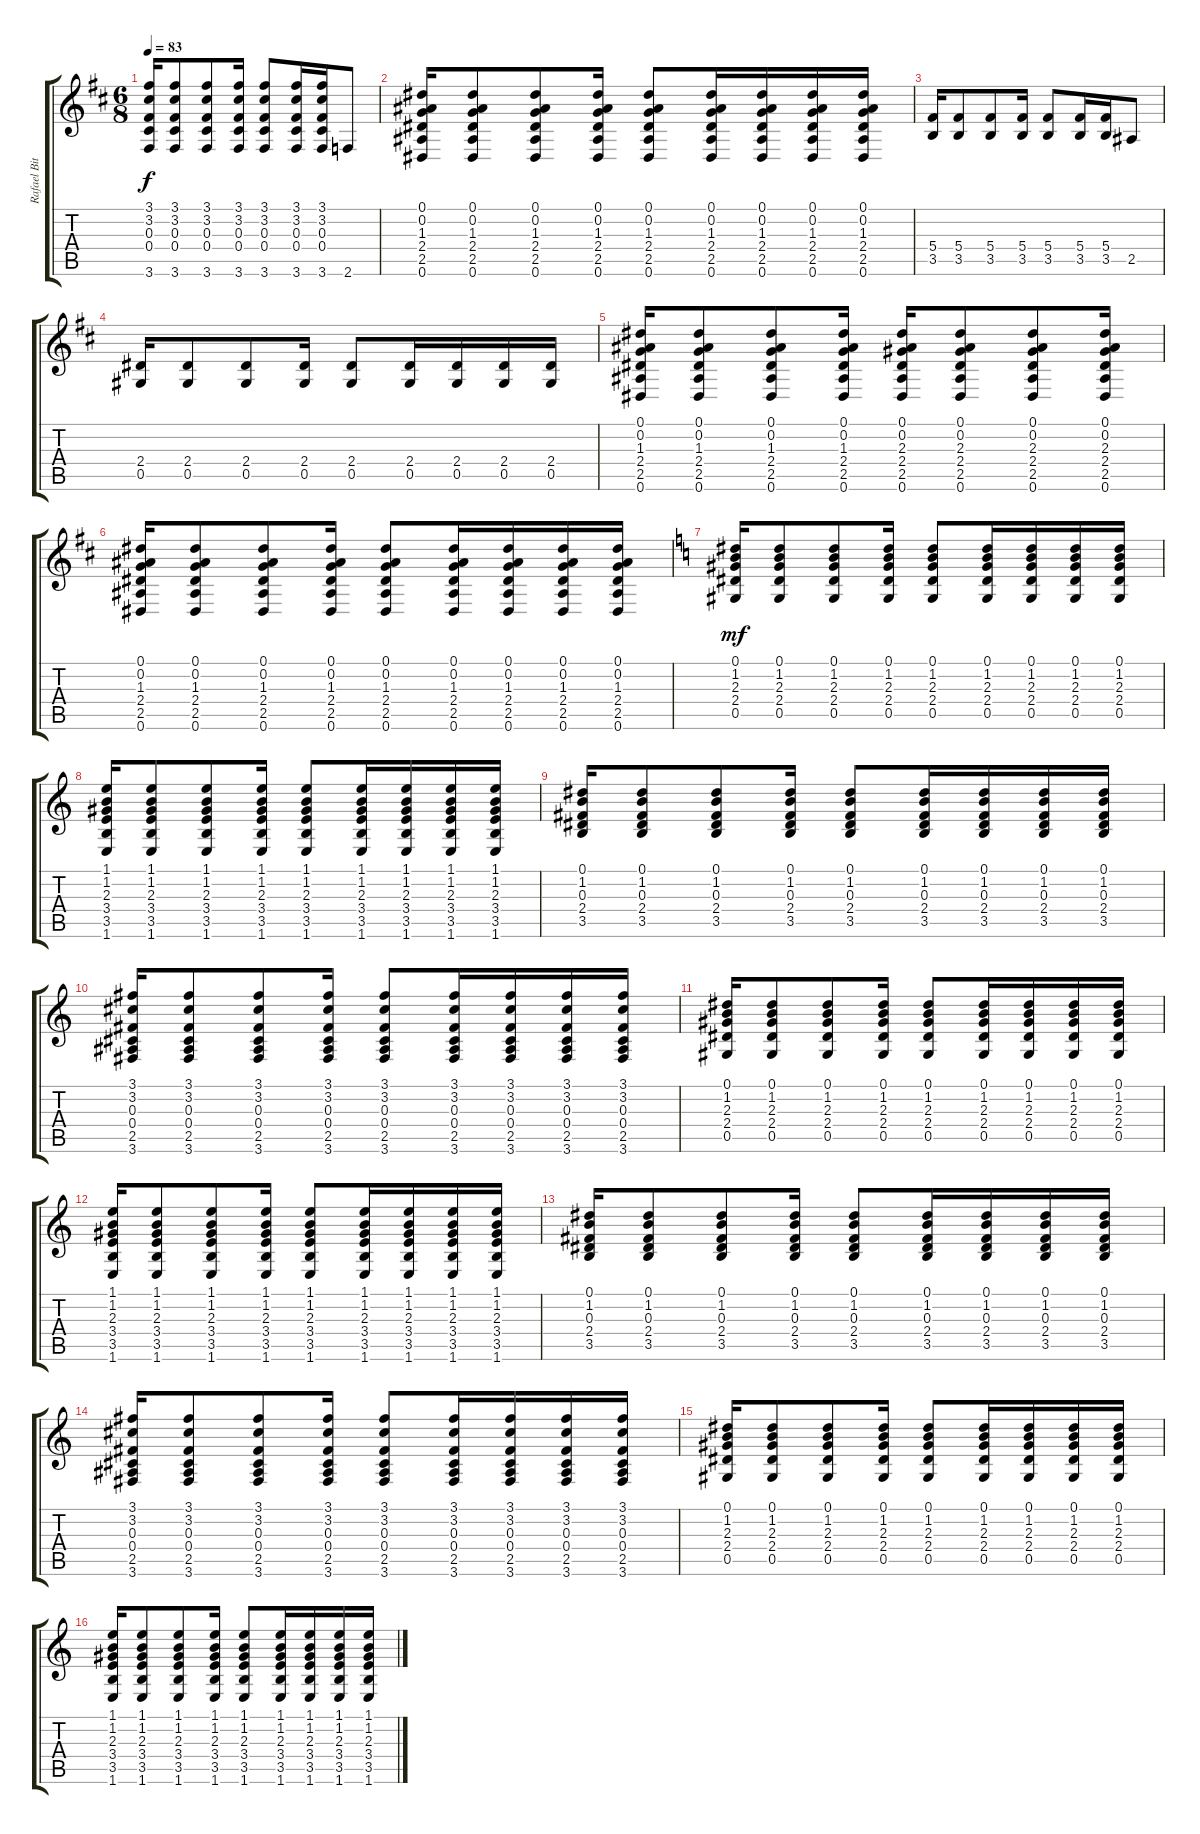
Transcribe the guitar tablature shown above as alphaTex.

\track ("Rafael Bittencourt" "Rafael Bit") {instrument distortionguitar}
\staff {score tabs}
\tuning (Eb4 Bb3 Gb3 Db3 Ab2 Eb2) {hide}
\ts (6 8)
\tempo 83
\clef g2
\ks d
(3.1 3.2 0.3 0.4 3.6).16{dy f} (3.1 3.2 0.3 0.4 3.6).8 (3.1 3.2 0.3 0.4 3.6).8 (3.1 3.2 0.3 0.4 3.6).16 (3.1 3.2 0.3 0.4 3.6).8 (3.1 3.2 0.3 0.4 3.6).16 (3.1 3.2 0.3 0.4 3.6).16 2.6.8 |
(0.1 0.2 1.3 2.4 2.5 0.6).16 (0.1 0.2 1.3 2.4 2.5 0.6).8 (0.1 0.2 1.3 2.4 2.5 0.6).8 (0.1 0.2 1.3 2.4 2.5 0.6).16 (0.1 0.2 1.3 2.4 2.5 0.6).8 (0.1 0.2 1.3 2.4 2.5 0.6).16 (0.1 0.2 1.3 2.4 2.5 0.6).16 (0.1 0.2 1.3 2.4 2.5 0.6).16 (0.1 0.2 1.3 2.4 2.5 0.6).16 |
(5.4 3.5).16 (5.4 3.5).8 (5.4 3.5).8 (5.4 3.5).16 (5.4 3.5).8 (5.4 3.5).16 (5.4 3.5).16 2.5.8 |
(2.4 0.5).16 (2.4 0.5).8 (2.4 0.5).8 (2.4 0.5).16 (2.4 0.5).8 (2.4 0.5).16 (2.4 0.5).16 (2.4 0.5).16 (2.4 0.5).16 |
(0.1 0.2 1.3 2.4 2.5 0.6).16 (0.1 0.2 1.3 2.4 2.5 0.6).8 (0.1 0.2 1.3 2.4 2.5 0.6).8 (0.1 0.2 1.3 2.4 2.5 0.6).16 (0.1 0.2 2.3 2.4 2.5 0.6).16 (0.1 0.2 2.3 2.4 2.5 0.6).8 (0.1 0.2 2.3 2.4 2.5 0.6).8 (0.1 0.2 2.3 2.4 2.5 0.6).16 |
(0.1 0.2 1.3 2.4 2.5 0.6).16 (0.1 0.2 1.3 2.4 2.5 0.6).8 (0.1 0.2 1.3 2.4 2.5 0.6).8 (0.1 0.2 1.3 2.4 2.5 0.6).16 (0.1 0.2 1.3 2.4 2.5 0.6).8 (0.1 0.2 1.3 2.4 2.5 0.6).16 (0.1 0.2 1.3 2.4 2.5 0.6).16 (0.1 0.2 1.3 2.4 2.5 0.6).16 (0.1 0.2 1.3 2.4 2.5 0.6).16 |
\ks c
(0.1 1.2 2.3 2.4 0.5).16{dy mf instrument acousticguitarsteel} (0.1 1.2 2.3 2.4 0.5).8 (0.1 1.2 2.3 2.4 0.5).8 (0.1 1.2 2.3 2.4 0.5).16 (0.1 1.2 2.3 2.4 0.5).8 (0.1 1.2 2.3 2.4 0.5).16 (0.1 1.2 2.3 2.4 0.5).16 (0.1 1.2 2.3 2.4 0.5).16 (0.1 1.2 2.3 2.4 0.5).16 |
(1.1 1.2 2.3 3.4 3.5 1.6).16 (1.1 1.2 2.3 3.4 3.5 1.6).8 (1.1 1.2 2.3 3.4 3.5 1.6).8 (1.1 1.2 2.3 3.4 3.5 1.6).16 (1.1 1.2 2.3 3.4 3.5 1.6).8 (1.1 1.2 2.3 3.4 3.5 1.6).16 (1.1 1.2 2.3 3.4 3.5 1.6).16 (1.1 1.2 2.3 3.4 3.5 1.6).16 (1.1 1.2 2.3 3.4 3.5 1.6).16 |
(0.1 1.2 0.3 2.4 3.5).16 (0.1 1.2 0.3 2.4 3.5).8 (0.1 1.2 0.3 2.4 3.5).8 (0.1 1.2 0.3 2.4 3.5).16 (0.1 1.2 0.3 2.4 3.5).8 (0.1 1.2 0.3 2.4 3.5).16 (0.1 1.2 0.3 2.4 3.5).16 (0.1 1.2 0.3 2.4 3.5).16 (0.1 1.2 0.3 2.4 3.5).16 |
(3.1 3.2 0.3 0.4 2.5 3.6).16 (3.1 3.2 0.3 0.4 2.5 3.6).8 (3.1 3.2 0.3 0.4 2.5 3.6).8 (3.1 3.2 0.3 0.4 2.5 3.6).16 (3.1 3.2 0.3 0.4 2.5 3.6).8 (3.1 3.2 0.3 0.4 2.5 3.6).16 (3.1 3.2 0.3 0.4 2.5 3.6).16 (3.1 3.2 0.3 0.4 2.5 3.6).16 (3.1 3.2 0.3 0.4 2.5 3.6).16 |
(0.1 1.2 2.3 2.4 0.5).16{instrument acousticguitarsteel} (0.1 1.2 2.3 2.4 0.5).8 (0.1 1.2 2.3 2.4 0.5).8 (0.1 1.2 2.3 2.4 0.5).16 (0.1 1.2 2.3 2.4 0.5).8 (0.1 1.2 2.3 2.4 0.5).16 (0.1 1.2 2.3 2.4 0.5).16 (0.1 1.2 2.3 2.4 0.5).16 (0.1 1.2 2.3 2.4 0.5).16 |
(1.1 1.2 2.3 3.4 3.5 1.6).16 (1.1 1.2 2.3 3.4 3.5 1.6).8 (1.1 1.2 2.3 3.4 3.5 1.6).8 (1.1 1.2 2.3 3.4 3.5 1.6).16 (1.1 1.2 2.3 3.4 3.5 1.6).8 (1.1 1.2 2.3 3.4 3.5 1.6).16 (1.1 1.2 2.3 3.4 3.5 1.6).16 (1.1 1.2 2.3 3.4 3.5 1.6).16 (1.1 1.2 2.3 3.4 3.5 1.6).16 |
(0.1 1.2 0.3 2.4 3.5).16 (0.1 1.2 0.3 2.4 3.5).8 (0.1 1.2 0.3 2.4 3.5).8 (0.1 1.2 0.3 2.4 3.5).16 (0.1 1.2 0.3 2.4 3.5).8 (0.1 1.2 0.3 2.4 3.5).16 (0.1 1.2 0.3 2.4 3.5).16 (0.1 1.2 0.3 2.4 3.5).16 (0.1 1.2 0.3 2.4 3.5).16 |
(3.1 3.2 0.3 0.4 2.5 3.6).16 (3.1 3.2 0.3 0.4 2.5 3.6).8 (3.1 3.2 0.3 0.4 2.5 3.6).8 (3.1 3.2 0.3 0.4 2.5 3.6).16 (3.1 3.2 0.3 0.4 2.5 3.6).8 (3.1 3.2 0.3 0.4 2.5 3.6).16 (3.1 3.2 0.3 0.4 2.5 3.6).16 (3.1 3.2 0.3 0.4 2.5 3.6).16 (3.1 3.2 0.3 0.4 2.5 3.6).16 |
(0.1 1.2 2.3 2.4 0.5).16{instrument acousticguitarsteel} (0.1 1.2 2.3 2.4 0.5).8 (0.1 1.2 2.3 2.4 0.5).8 (0.1 1.2 2.3 2.4 0.5).16 (0.1 1.2 2.3 2.4 0.5).8 (0.1 1.2 2.3 2.4 0.5).16 (0.1 1.2 2.3 2.4 0.5).16 (0.1 1.2 2.3 2.4 0.5).16 (0.1 1.2 2.3 2.4 0.5).16 |
(1.1 1.2 2.3 3.4 3.5 1.6).16 (1.1 1.2 2.3 3.4 3.5 1.6).8 (1.1 1.2 2.3 3.4 3.5 1.6).8 (1.1 1.2 2.3 3.4 3.5 1.6).16 (1.1 1.2 2.3 3.4 3.5 1.6).8 (1.1 1.2 2.3 3.4 3.5 1.6).16 (1.1 1.2 2.3 3.4 3.5 1.6).16 (1.1 1.2 2.3 3.4 3.5 1.6).16 (1.1 1.2 2.3 3.4 3.5 1.6).16
